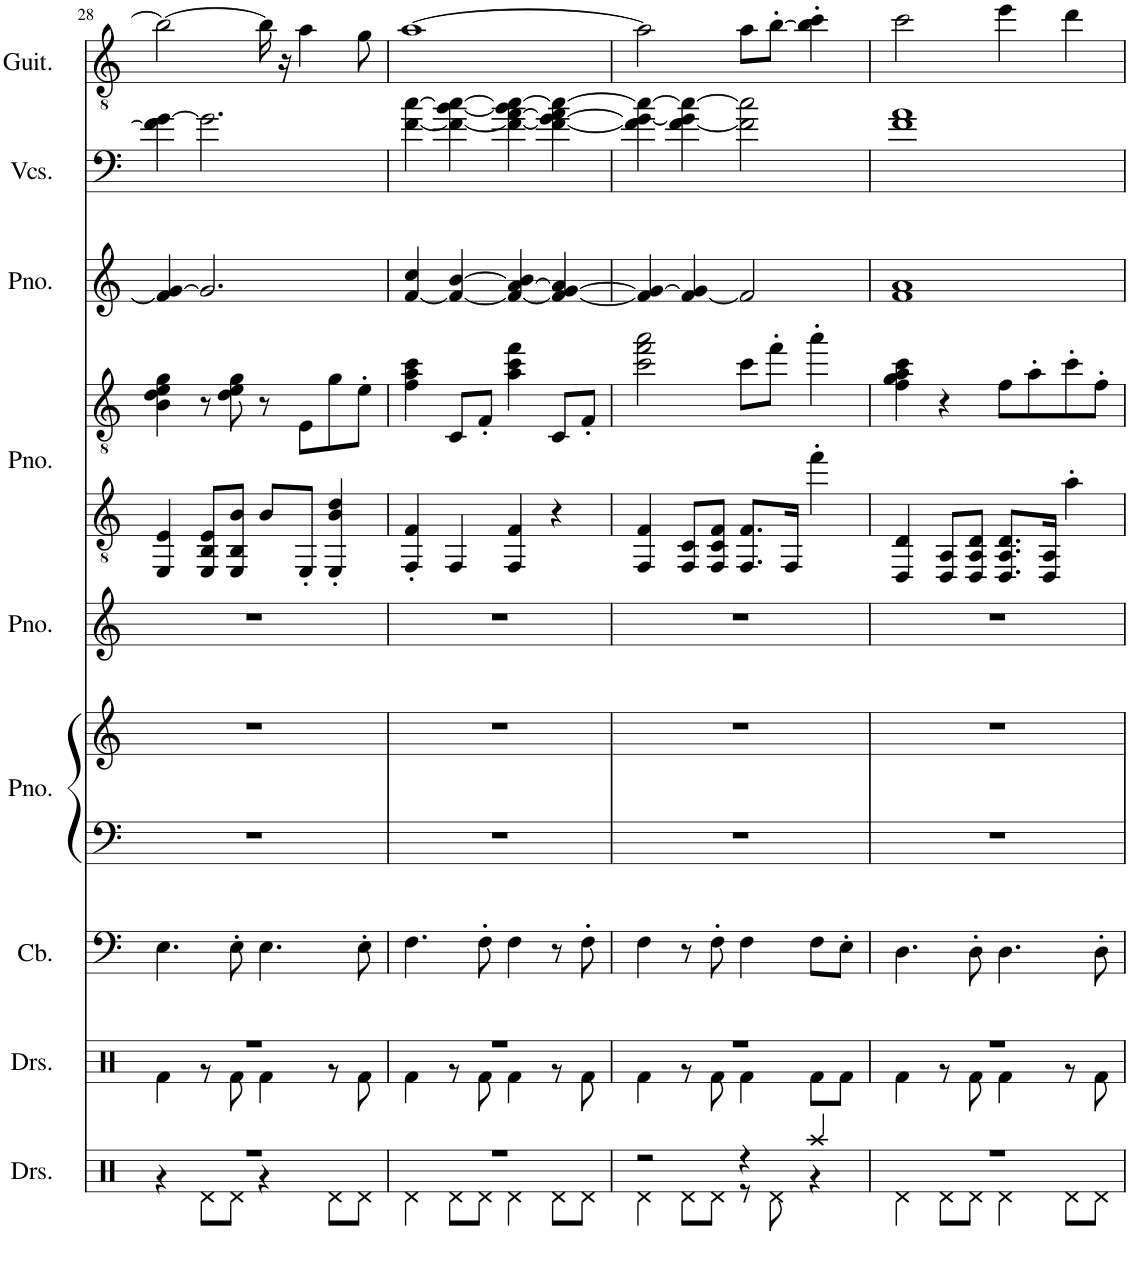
**kern	**kern	**kern	**kern	**kern	**kern	**kern	**kern	**kern	**kern	**kern
*part9	*part8	*part7	*part6	*part6	*part5	*part4	*part4	*part3	*part2	*part1
*staff11	*staff10	*staff9	*staff8	*staff7	*staff6	*staff5	*staff4	*staff3	*staff2	*staff1
*I"Drumset	*I"Drumset	*I"Contrabass	*I"Piano	*	*I"Piano	*I"Piano	*	*I"Piano	*I"Violoncellos	*I"Classical Guitar
*I'Drs.	*I'Drs.	*I'Cb.	*I'Pno.	*	*I'Pno.	*I'Pno.	*	*I'Pno.	*I'Vcs.	*I'Guit.
!!LO:PB:g=z
*clefX	*clefX	*clefF4	*clefF4	*clefG2	*clefG2	*clefGv2	*clefGv2	*clefG2	*clefF4	*clefGv2
*	*	*Trd7c12	*	*	*	*	*	*	*	*
*k[]	*k[]	*k[]	*k[]	*k[]	*k[]	*k[]	*k[]	*k[]	*k[]	*k[]
*M4/4	*M4/4	*M4/4	*M4/4	*M4/4	*M4/4	*M4/4	*M4/4	*M4/4	*M4/4	*M4/4
=28	=28	=28	=28	=28	=28	=28	=28	=28	=28	=28
*^	*^	*	*	*	*	*	*	*	*	*
1r	4r	1r	4Rf\	4.E\	1r	1r	1r	4EE/ 4E/	4B\ 4d\ 4e\ 4g\	4f/] [4g/	4f\] [4g\	2b\_
.	8Rd\L	.	8r	.	.	.	.	8EE/ 8BB/ 8E/L	8r	2.g/]	2.g\]	.
.	8Rd\J	.	8Rf\	8E'\	.	.	.	8EE/ 8BB/ 8B/J	8d\ 8e\ 8g\	.	.	.
.	4r	.	4Rf\	4.E\	.	.	.	8B/L	8r	.	.	16b\]
.	.	.	.	.	.	.	.	.	.	.	.	16r
.	.	.	.	.	.	.	.	8EE'/J	8E\L	.	.	4a\
.	8Rd\L	.	8r	.	.	.	.	4EE/' 4B/' 4d/'	8g\	.	.	.
.	8Rd\J	.	8Rf\	8E'\	.	.	.	.	8e'\J	.	.	8g\
=29	=29	=29	=29	=29	=29	=29	=29	=29	=29	=29	=29	=29
1r	4Rd\	1r	4Rf\	4.F\	1r	1r	1r	4FF/' 4F/'	4f\ 4a\ 4cc\	[4f/ 4cc/	[4f\ [4cc\	[1a
.	8Rd\L	.	8r	.	.	.	.	4FF/	8C/L	4f/_ [4b/	4f\_ [4b\ 4cc\_	.
.	8Rd\J	.	8Rf\	8F'\	.	.	.	.	8F'/J	.	.	.
.	4Rd\	.	4Rf\	4F\	.	.	.	4FF/ 4F/	4a\ 4cc\ 4ff\	4f/_ [4a/ 4b/]	4f\_ [4a\ 4b\] 4cc\_	.
.	8Rd\L	.	8r	8r	.	.	.	4r	8C/L	4f/_ [4g/ 4a/]	4f\_ [4g\ 4a\] 4cc\_	.
.	8Rd\J	.	8Rf\	8F'\	.	.	.	.	8F'/J	.	.	.
=30	=30	=30	=30	=30	=30	=30	=30	=30	=30	=30	=30	=30
2r	4Rd\	1r	4Rf\	4F\	1r	1r	1r	4FF/ 4F/	2cc\ 2ff\ 2aa\	4f/] 4g/_	4f\] 4g\_ 4cc\_	2a\]
.	8Rd\L	.	8r	8r	.	.	.	8FF/ 8C/L	.	[4f/ 4g/]	[4f\ 4g\] 4cc\_	.
.	8Rd\J	.	8Rf\	8F'\	.	.	.	8FF/ 8C/ 8F/J	.	.	.	.
4r	8r	.	4Rf\	4F\	.	.	.	8.FF/ 8.F/L	8cc\L	2f/]	2f\] 2cc\]	8a\L
.	8Rd\	.	.	.	.	.	.	.	8ff'\J	.	.	[8b'\J
.	.	.	.	.	.	.	.	16FF/Jk	.	.	.	.
4Raa/	4r	.	8Rf\L	8F\L	.	.	.	4ff'\	4aa'\	.	.	4b\]' 4cc\'
.	.	.	8Rf\J	8E'\J	.	.	.	.	.	.	.	.
=31	=31	=31	=31	=31	=31	=31	=31	=31	=31	=31	=31	=31
1r	4Rd\	1r	4Rf\	4.D\	1r	1r	1r	4DD/ 4D/	4f\ 4g\ 4a\ 4cc\	1f 1a	1f 1a	2cc\
.	8Rd\L	.	8r	.	.	.	.	8DD/ 8AA/L	4r	.	.	.
.	8Rd\J	.	8Rf\	8D'\	.	.	.	8DD/ 8AA/ 8D/J	.	.	.	.
.	4Rd\	.	4Rf\	4.D\	.	.	.	8.DD/ 8.AA/ 8.D/L	8f\L	.	.	4ee\
.	.	.	.	.	.	.	.	.	8a'\	.	.	.
.	.	.	.	.	.	.	.	16DD/ 16AA/Jk	.	.	.	.
.	8Rd\L	.	8r	.	.	.	.	4a'\	8cc'\	.	.	4dd\
.	8Rd\J	.	8Rf\	8D'\	.	.	.	.	8f'\J	.	.	.
*v	*v	*	*	*	*	*	*	*	*	*	*	*
*	*v	*v	*	*	*	*	*	*	*	*	*
=	=	=	=	=	=	=	=	=	=	=
*-	*-	*-	*-	*-	*-	*-	*-	*-	*-	*-
